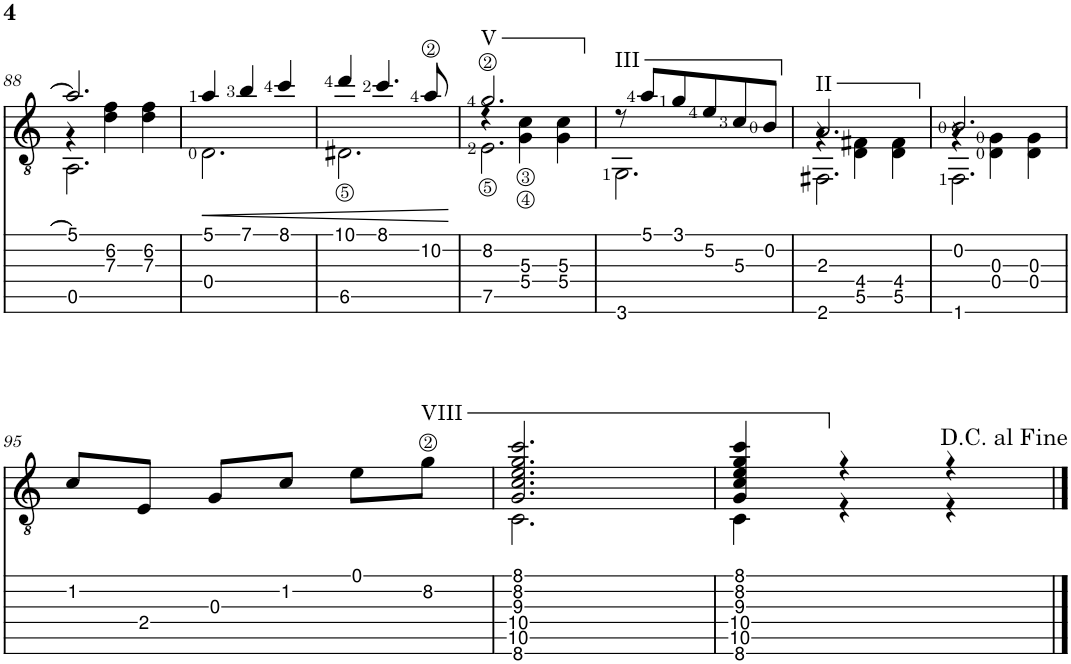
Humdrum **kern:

**kern	**kern	**dynam
*part1	*part1	*part1
*staff2	*staff1	*staff1/2
*I"Classical Guitar	*	*
*I'Guit.	*	*
!!LO:PB:g=z
*	*clefGv2	*
*k[]	*k[]	*
*C:	*C:	*
*M3/4	*M3/4	*
=88	=88	=88
*^	*^	*
*	*^	*	*^	*
2.a]	4r	2.AA	2.a/]	4r	2.AA\	.
.	4d 4f	.	.	4d\ 4f\	.	.
.	4d 4f	.	.	4d\ 4f\	.	.
*	*v	*v	*	*	*	*
*	*	*	*v	*v	*
=89	=89	=89	=89	=89
!	!	!	!	!LO:HP:b
4a	2.D	4a/	2.D\	<
4b	.	4b/	.	.
4cc	.	4cc/	.	.
=90	=90	=90	=90	=90
4dd	2.D#	4dd/	2.D#X\	.
4.cc	.	4.cc/	.	.
8a	.	8a/	.	.
*v	*v	*	*	*
*	*v	*v	*
.	.	[
=91	=91	=91
*^	*^	*
*	*^	*	*^	*
!	!	!	!LO:TX:a:t=V	!	!	!
2.g	4r	2.E	2.g/	4r	2.E\	.
.	4G 4c	.	.	4G\ 4c\	.	.
.	4G 4c	.	.	4G\ 4c\	.	.
*	*v	*v	*	*	*	*
*	*	*	*v	*v	*
=92	=92	=92	=92	=92
!	!	!LO:TX:a:t=III	!	!
8r	2.GG	8r	2.GG\	.
8a	.	8a/L	.	.
8gL	.	8g/	.	.
8eJ	.	8e/	.	.
8cL	.	8c/	.	.
8BJ	.	8B/J	.	.
=93	=93	=93	=93	=93
*	*^	*	*^	*
!	!	!	!LO:TX:a:t=II	!	!	!
2.A	4r	2.FF#	2.A/	4r	2.FF#X\	.
.	4D 4F#	.	.	4D\ 4F#X\	.	.
.	4D 4F#	.	.	4D\ 4F#\	.	.
=94	=94	=94	=94	=94	=94	=94
2.B	4r	2.FF	2.B/	4r	2.FF\	.
.	4D 4G#X	.	.	4D\ 4G\	.	.
.	4D 4G	.	.	4D\ 4G\	.	.
*v	*v	*v	*	*	*	*
*	*v	*v	*v	*
!!LO:LB:g=z
=95	=95	=95
8cL	8c/L	.
8EJ	8E/J	.
8GL	8G/L	.
8cJ	8c/J	.
8eL	8e\L	.
!	!LO:TX:a:t=VIII	!
8gJ	8g\J	.
=96	=96	=96
*^	*^	*
2.G 2.c 2.e 2.g 2.cc	2.C	2.G/ 2.c/ 2.e/ 2.g/ 2.cc/	2.C\	.
=97	=97	=97	=97	=97
4G 4c 4e 4g 4cc	4C	4G/ 4c/ 4e/ 4g/ 4cc/	4C\	.
4r	4r	4r	4r	.
4r	4r	4r	4r	.
*v	*v	*	*	*
*	*v	*v	*
==	==	==
*-	*-	*-
